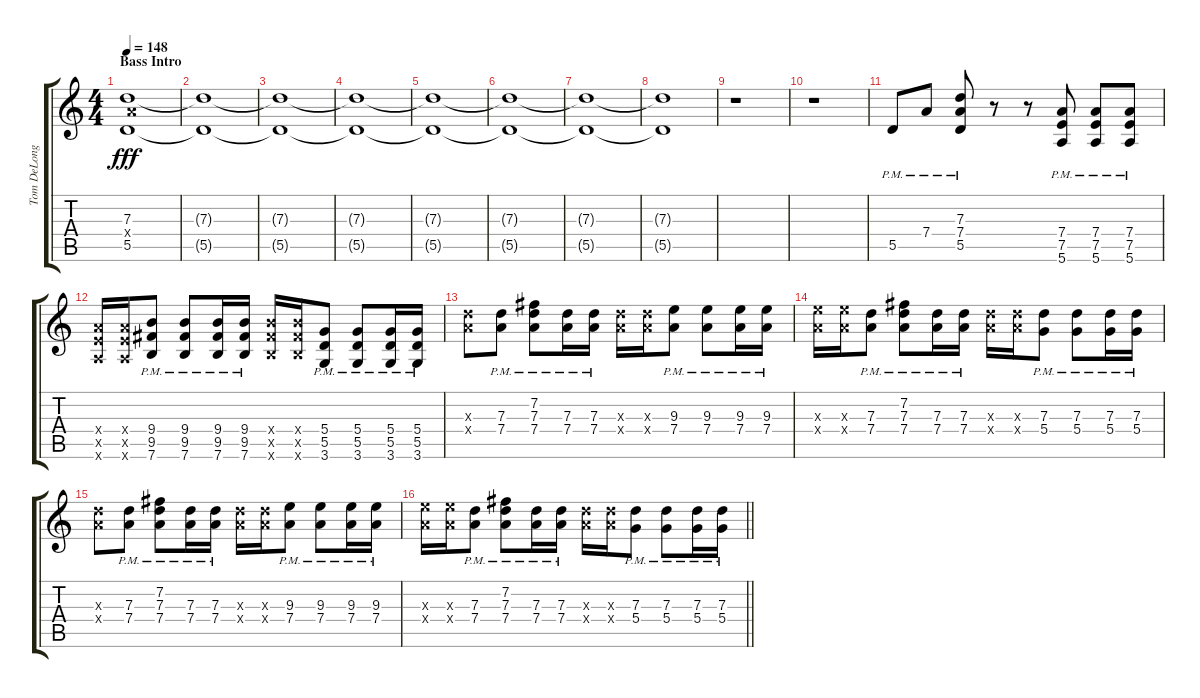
\track ("Tom DeLonge" "Tom DeLong") {instrument distortionguitar}
\staff {score tabs}
\tuning (E4 B3 G3 D3 A2 E2) {hide}
\ts (4 4)
\section ("" "Bass Intro")
\tempo 148
\clef g2
\ks c
(7.3 7.4{x} 5.5).1{dy fff} |
(7.3{t} 5.5{t}).1 |
(7.3{t} 5.5{t}).1 |
(7.3{t} 5.5{t}).1 |
(7.3{t} 5.5{t}).1 |
(7.3{t} 5.5{t}).1 |
(7.3{t} 5.5{t}).1 |
(7.3{t} 5.5{t}).1 |
r.1 |
r.1 |
5.5{pm}.8 7.4{pm}.8 (7.3{pm} 7.4{pm} 5.5{pm}).8 r.8 r.8 (7.4{pm} 7.5{pm} 5.6{pm}).8 (7.4{pm} 7.5{pm} 5.6{pm}).8 (7.4{pm} 7.5{pm} 5.6{pm}).8 |
(7.4{x} 7.5{x} 5.6{x}).16 (7.4{x} 7.5{x} 5.6{x}).16 (9.4{pm} 9.5{pm} 7.6{pm}).8 (9.4{pm} 9.5{pm} 7.6{pm}).8 (9.4{pm} 9.5{pm} 7.6{pm}).16 (9.4{pm} 9.5{pm} 7.6{pm}).16 (9.4{x} 9.5{x} 7.6{x}).16 (9.4{x} 9.5{x} 7.6{x}).16 (5.4{pm} 5.5{pm} 3.6{pm}).8 (5.4{pm} 5.5{pm} 3.6{pm}).8 (5.4{pm} 5.5{pm} 3.6{pm}).16 (5.4{pm} 5.5{pm} 3.6{pm}).16 |
(7.3{x} 7.4{x}).8 (7.3{pm} 7.4{pm}).8 (7.2{pm} 7.3{pm} 7.4{pm}).8 (7.3{pm} 7.4{pm}).16 (7.3{pm} 7.4{pm}).16 (7.3{x} 7.4{x}).16 (7.3{x} 7.4{x}).16 (9.3{pm} 7.4{pm}).8 (9.3{pm} 7.4{pm}).8 (9.3{pm} 7.4{pm}).16 (9.3{pm} 7.4{pm}).16 |
(9.3{x} 7.4{x}).16 (9.3{x} 7.4{x}).16 (7.3{pm} 7.4{pm}).8 (7.2{pm} 7.3{pm} 7.4{pm}).8 (7.3{pm} 7.4{pm}).16 (7.3{pm} 7.4{pm}).16 (7.3{x} 7.4{x}).16 (7.3{x} 7.4{x}).16 (7.3{pm} 5.4{pm}).8 (7.3{pm} 5.4{pm}).8 (7.3{pm} 5.4{pm}).16 (7.3{pm} 5.4{pm}).16 |
(7.3{x} 7.4{x}).8 (7.3{pm} 7.4{pm}).8 (7.2{pm} 7.3{pm} 7.4{pm}).8 (7.3{pm} 7.4{pm}).16 (7.3{pm} 7.4{pm}).16 (7.3{x} 7.4{x}).16 (7.3{x} 7.4{x}).16 (9.3{pm} 7.4{pm}).8 (9.3{pm} 7.4{pm}).8 (9.3{pm} 7.4{pm}).16 (9.3{pm} 7.4{pm}).16 |
\barLineRight lightlight
(9.3{x} 7.4{x}).16 (9.3{x} 7.4{x}).16 (7.3{pm} 7.4{pm}).8 (7.2{pm} 7.3{pm} 7.4{pm}).8 (7.3{pm} 7.4{pm}).16 (7.3{pm} 7.4{pm}).16 (7.3{x} 7.4{x}).16 (7.3{x} 7.4{x}).16 (7.3{pm} 5.4{pm}).8 (7.3{pm} 5.4{pm}).8 (7.3{pm} 5.4{pm}).16 (7.3{pm} 5.4{pm}).16
